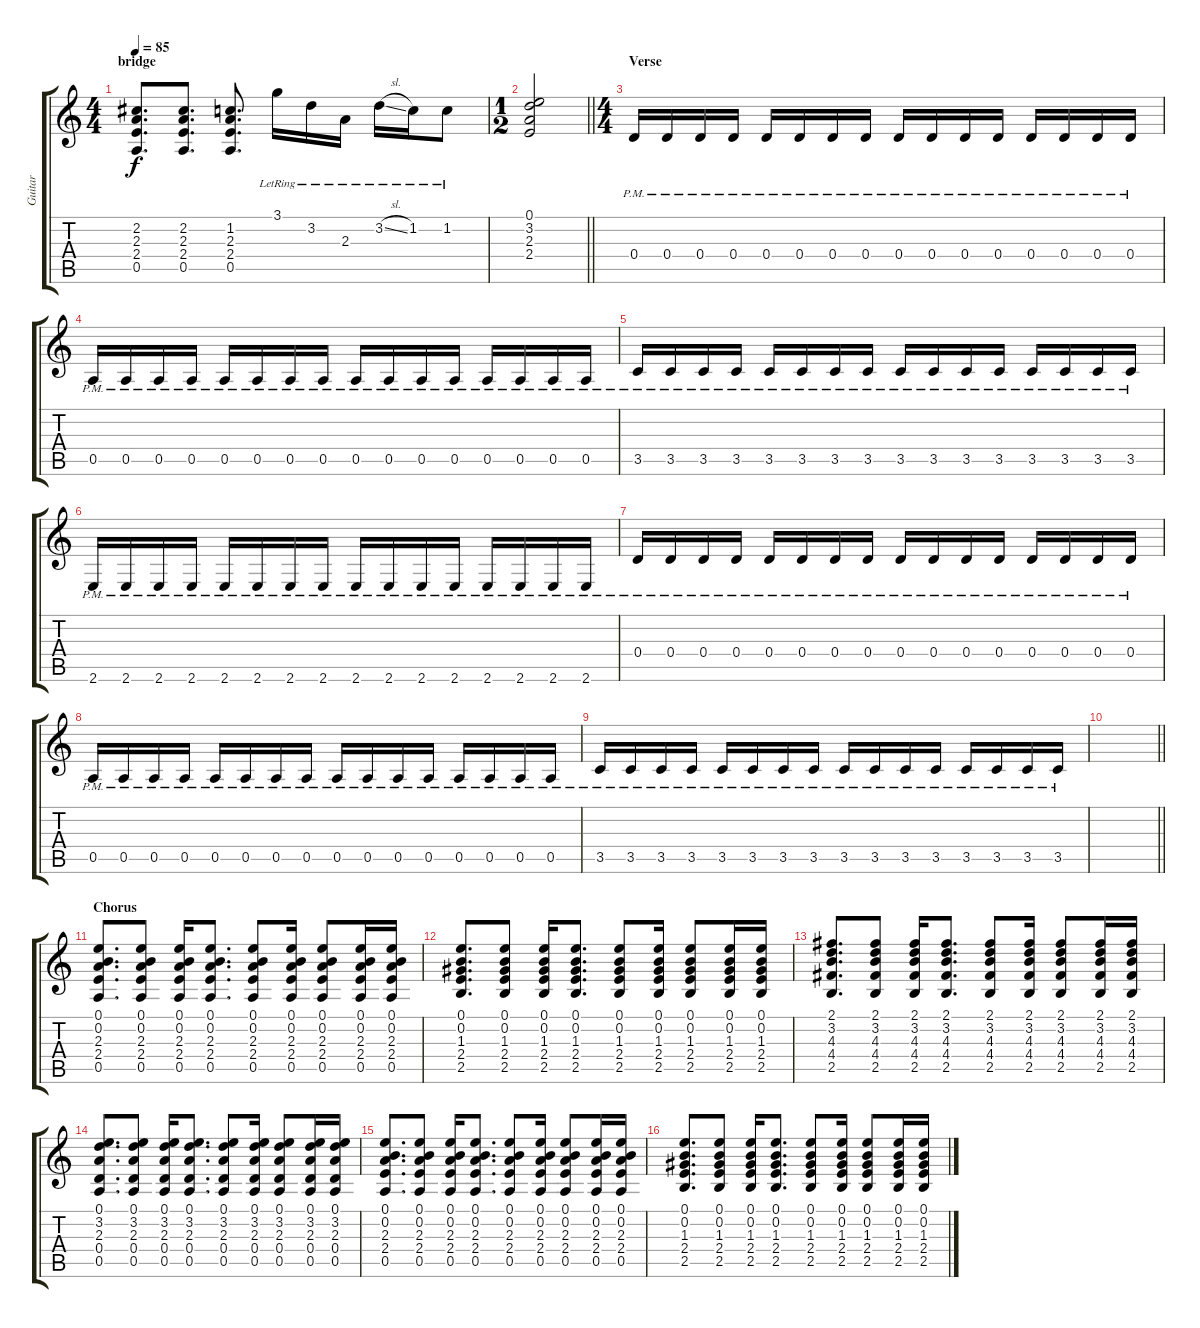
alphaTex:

\track ("Guitar" "Guitar") {instrument acousticguitarsteel}
\staff {score tabs}
\tuning (E4 B3 G3 D3 A2 D2) {hide}
\ts (4 4)
\section ("" "bridge")
\tempo 85
\clef g2
\ks c
(2.2 2.3 2.4 0.5).8{d dy f} (2.2 2.3 2.4 0.5).8{d} (1.2 2.3 2.4 0.5).8{d} 3.1{lr}.16 3.2{lr}.16 2.3{lr}.16 3.2{sl lr}.16 1.2{lr}.16 1.2{lr}.8 |
\ts (1 2)
\barLineRight lightlight
(0.1 3.2 2.3 2.4).2 |
\ts (4 4)
\section ("" "Verse")
0.4{pm}.16{volume 8 balance 3 instrument overdrivenguitar} 0.4{pm}.16 0.4{pm}.16 0.4{pm}.16 0.4{pm}.16 0.4{pm}.16 0.4{pm}.16 0.4{pm}.16 0.4{pm}.16 0.4{pm}.16 0.4{pm}.16 0.4{pm}.16 0.4{pm}.16 0.4{pm}.16 0.4{pm}.16 0.4{pm}.16 |
0.5{pm}.16 0.5{pm}.16 0.5{pm}.16 0.5{pm}.16 0.5{pm}.16 0.5{pm}.16 0.5{pm}.16 0.5{pm}.16 0.5{pm}.16 0.5{pm}.16 0.5{pm}.16 0.5{pm}.16 0.5{pm}.16 0.5{pm}.16 0.5{pm}.16 0.5{pm}.16 |
3.5{pm}.16 3.5{pm}.16 3.5{pm}.16 3.5{pm}.16 3.5{pm}.16 3.5{pm}.16 3.5{pm}.16 3.5{pm}.16 3.5{pm}.16 3.5{pm}.16 3.5{pm}.16 3.5{pm}.16 3.5{pm}.16 3.5{pm}.16 3.5{pm}.16 3.5{pm}.16 |
2.6{pm}.16 2.6{pm}.16 2.6{pm}.16 2.6{pm}.16 2.6{pm}.16 2.6{pm}.16 2.6{pm}.16 2.6{pm}.16 2.6{pm}.16 2.6{pm}.16 2.6{pm}.16 2.6{pm}.16 2.6{pm}.16 2.6{pm}.16 2.6{pm}.16 2.6{pm}.16 |
0.4{pm}.16{volume 8 balance 5 instrument overdrivenguitar} 0.4{pm}.16 0.4{pm}.16 0.4{pm}.16 0.4{pm}.16 0.4{pm}.16 0.4{pm}.16 0.4{pm}.16 0.4{pm}.16 0.4{pm}.16 0.4{pm}.16 0.4{pm}.16 0.4{pm}.16 0.4{pm}.16 0.4{pm}.16 0.4{pm}.16 |
0.5{pm}.16 0.5{pm}.16 0.5{pm}.16 0.5{pm}.16 0.5{pm}.16 0.5{pm}.16 0.5{pm}.16 0.5{pm}.16 0.5{pm}.16 0.5{pm}.16 0.5{pm}.16 0.5{pm}.16 0.5{pm}.16 0.5{pm}.16 0.5{pm}.16 0.5{pm}.16 |
3.5{pm}.16 3.5{pm}.16 3.5{pm}.16 3.5{pm}.16 3.5{pm}.16 3.5{pm}.16 3.5{pm}.16 3.5{pm}.16 3.5{pm}.16 3.5{pm}.16 3.5{pm}.16 3.5{pm}.16 3.5{pm}.16 3.5{pm}.16 3.5{pm}.16 3.5{pm}.16 |
\barLineRight lightlight
|
\section ("" "Chorus")
(0.1 0.2 2.3 2.4 0.5).8{d volume 12 balance 8 instrument acousticguitarsteel} (0.1 0.2 2.3 2.4 0.5).8 (0.1 0.2 2.3 2.4 0.5).16 (0.1 0.2 2.3 2.4 0.5).8{d} (0.1 0.2 2.3 2.4 0.5).8 (0.1 0.2 2.3 2.4 0.5).16 (0.1 0.2 2.3 2.4 0.5).8 (0.1 0.2 2.3 2.4 0.5).16 (0.1 0.2 2.3 2.4 0.5).16 |
(0.1 0.2 1.3 2.4 2.5).8{d} (0.1 0.2 1.3 2.4 2.5).8 (0.1 0.2 1.3 2.4 2.5).16 (0.1 0.2 1.3 2.4 2.5).8{d} (0.1 0.2 1.3 2.4 2.5).8 (0.1 0.2 1.3 2.4 2.5).16 (0.1 0.2 1.3 2.4 2.5).8 (0.1 0.2 1.3 2.4 2.5).16 (0.1 0.2 1.3 2.4 2.5).16 |
(2.1 3.2 4.3 4.4 2.5).8{d} (2.1 3.2 4.3 4.4 2.5).8 (2.1 3.2 4.3 4.4 2.5).16 (2.1 3.2 4.3 4.4 2.5).8{d} (2.1 3.2 4.3 4.4 2.5).8 (2.1 3.2 4.3 4.4 2.5).16 (2.1 3.2 4.3 4.4 2.5).8 (2.1 3.2 4.3 4.4 2.5).16 (2.1 3.2 4.3 4.4 2.5).16 |
(0.1 3.2 2.3 0.4 0.5).8{d} (0.1 3.2 2.3 0.4 0.5).8 (0.1 3.2 2.3 0.4 0.5).16 (0.1 3.2 2.3 0.4 0.5).8{d} (0.1 3.2 2.3 0.4 0.5).8 (0.1 3.2 2.3 0.4 0.5).16 (0.1 3.2 2.3 0.4 0.5).8 (0.1 3.2 2.3 0.4 0.5).16 (0.1 3.2 2.3 0.4 0.5).16 |
(0.1 0.2 2.3 2.4 0.5).8{d} (0.1 0.2 2.3 2.4 0.5).8 (0.1 0.2 2.3 2.4 0.5).16 (0.1 0.2 2.3 2.4 0.5).8{d} (0.1 0.2 2.3 2.4 0.5).8 (0.1 0.2 2.3 2.4 0.5).16 (0.1 0.2 2.3 2.4 0.5).8 (0.1 0.2 2.3 2.4 0.5).16 (0.1 0.2 2.3 2.4 0.5).16 |
(0.1 0.2 1.3 2.4 2.5).8{d} (0.1 0.2 1.3 2.4 2.5).8 (0.1 0.2 1.3 2.4 2.5).16 (0.1 0.2 1.3 2.4 2.5).8{d} (0.1 0.2 1.3 2.4 2.5).8 (0.1 0.2 1.3 2.4 2.5).16 (0.1 0.2 1.3 2.4 2.5).8 (0.1 0.2 1.3 2.4 2.5).16 (0.1 0.2 1.3 2.4 2.5).16
